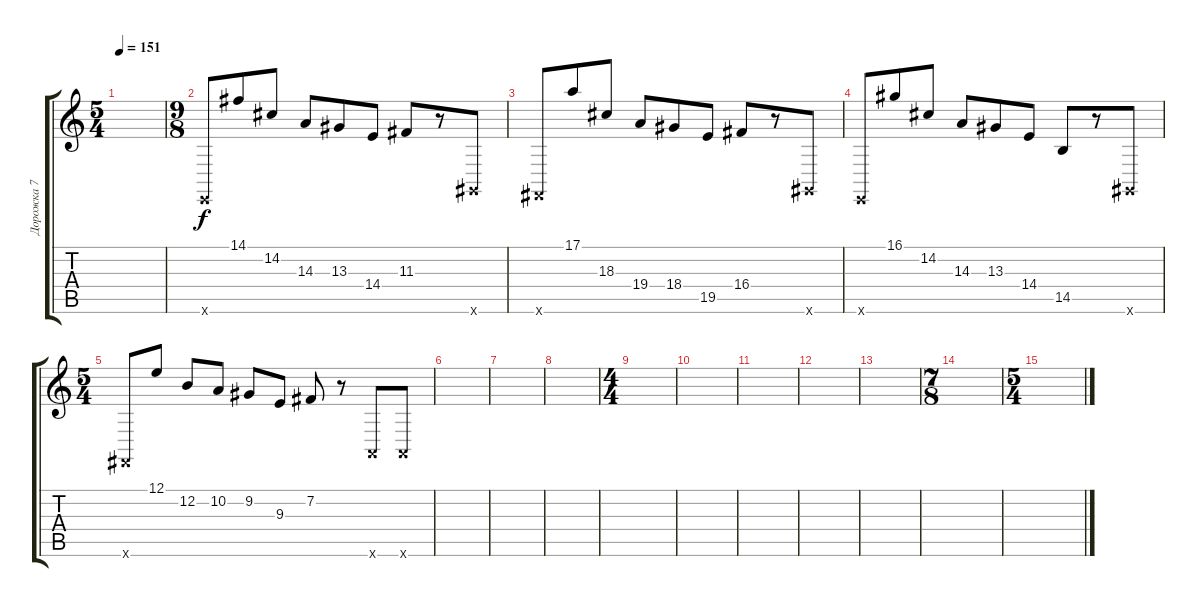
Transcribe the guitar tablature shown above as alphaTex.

\track ("Дорожка 7" "Дорожка 7") {instrument tubularbells}
\staff {score tabs}
\tuning (E4 B3 G3 D3 A2 E2) {hide}
\ts (5 4)
\tempo 151
\clef g2
\ks c
|
\ts (9 8)
0.6{x}.8 14.1.8 14.2.8 14.3.8 13.3.8 14.4.8 11.3.8 r.8 4.6{x}.8 |
2.6{x}.8 17.1.8 18.3.8 19.4.8 18.4.8 19.5.8 16.4.8 r.8 4.6{x}.8 |
0.6{x}.8 16.1.8 14.2.8 14.3.8 13.3.8 14.4.8 14.5.8 r.8 4.6{x}.8 |
\ts (5 4)
2.6{x}.8 12.1.8 12.2.8 10.2.8 9.2.8 9.3.8 7.2.8 r.8 5.6{x}.8 5.6{x}.8 |
|
|
|
\ts (4 4)
|
|
|
|
|
\ts (7 8)
|
\ts (5 4)
